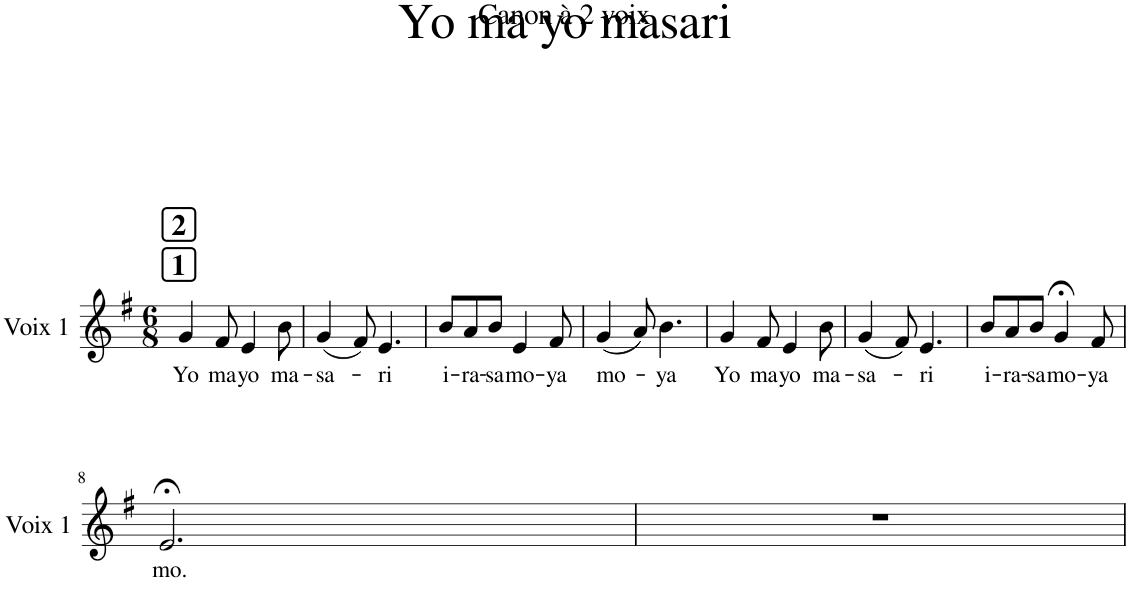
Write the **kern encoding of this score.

**kern	**text
*part1	*part1
*staff1	*staff1
*I"Voix 1	*
*I'Voix 1	*
*clefG2	*
*k[f#]	*
*M6/8	*
=1	=1
!LO:TX:a:B:t=1	!
!LO:TX:a:B:t=2	!
!	!LO:LY:b
4g/	Yo
!	!LO:LY:b
8f#/	ma-
!	!LO:LY:b
4e/	-yo
!	!LO:LY:b
8b\	ma-
=2	=2
!	!LO:LY:b
(4g/	-sa-
8f#/)	.
!	!LO:LY:b
4.e/	-ri
=3	=3
!	!LO:LY:b
8b/L	i-
!	!LO:LY:b
8a/	-ra-
!	!LO:LY:b
8b/J	-sa
!	!LO:LY:b
4e/	mo-
!	!LO:LY:b
8f#/	-ya
=4	=4
!	!LO:LY:b
(4g/	mo-
8a/)	.
!	!LO:LY:b
4.b\	-ya
=5	=5
!	!LO:LY:b
4g/	Yo
!	!LO:LY:b
8f#/	ma-
!	!LO:LY:b
4e/	-yo
!	!LO:LY:b
8b\	ma-
=6	=6
!	!LO:LY:b
(4g/	-sa-
8f#/)	.
!	!LO:LY:b
4.e/	-ri
=7	=7
!	!LO:LY:b
8b/L	i-
!	!LO:LY:b
8a/	-ra-
!	!LO:LY:b
8b/J	-sa
!	!LO:LY:b
4g;</	mo-
!	!LO:LY:b
8f#/	-ya
!!LO:LB:g=z
=8	=8
!	!LO:LY:b
2.e;</	mo.
=9	=9
2.r	.
=	=
*-	*-
